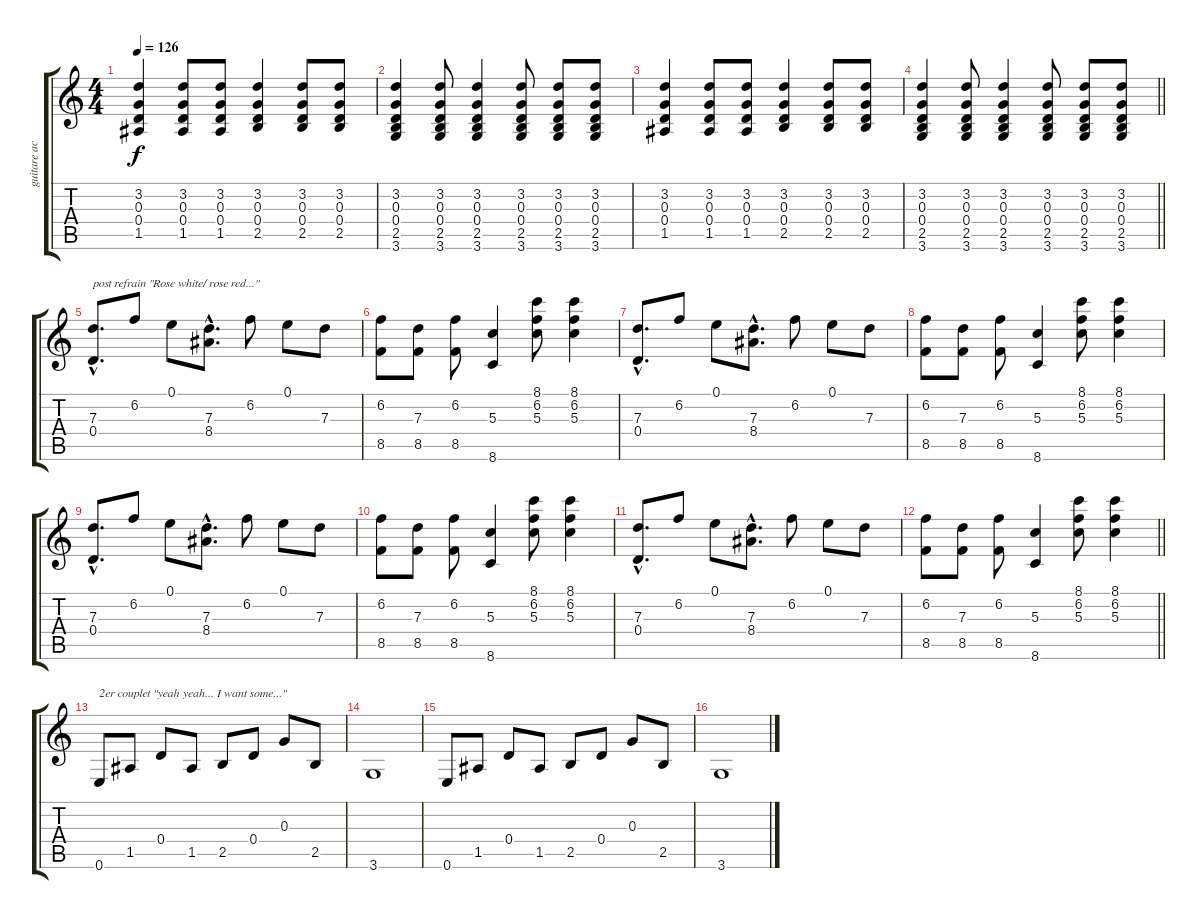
\track ("guitare acoustique Courtney" "guitare ac") {instrument acousticguitarnylon}
\staff {score tabs}
\tuning (E4 B3 G3 D3 A2 E2) {hide}
\ts (4 4)
\tempo 126
\clef g2
\ks c
(3.2 0.3 0.4 1.5).4{dy f} (3.2 0.3 0.4 1.5).8 (3.2 0.3 0.4 1.5).8 (3.2 0.3 0.4 2.5).4 (3.2 0.3 0.4 2.5).8 (3.2 0.3 0.4 2.5).8 |
(3.2 0.3 0.4 2.5 3.6).4 (3.2 0.3 0.4 2.5 3.6).8 (3.2 0.3 0.4 2.5 3.6).4 (3.2 0.3 0.4 2.5 3.6).8 (3.2 0.3 0.4 2.5 3.6).8 (3.2 0.3 0.4 2.5 3.6).8 |
(3.2 0.3 0.4 1.5).4 (3.2 0.3 0.4 1.5).8 (3.2 0.3 0.4 1.5).8 (3.2 0.3 0.4 2.5).4 (3.2 0.3 0.4 2.5).8 (3.2 0.3 0.4 2.5).8 |
\barLineRight lightlight
(3.2 0.3 0.4 2.5 3.6).4 (3.2 0.3 0.4 2.5 3.6).8 (3.2 0.3 0.4 2.5 3.6).4 (3.2 0.3 0.4 2.5 3.6).8 (3.2 0.3 0.4 2.5 3.6).8 (3.2 0.3 0.4 2.5 3.6).8 |
(7.3{hac} 0.4{hac}).8{d txt "post refrain \"Rose white/ rose red...\""} 6.2.8 0.1.8 (7.3{hac} 8.4{hac}).8{d} 6.2.8 0.1.8 7.3.8 |
(6.2 8.5).8 (7.3 8.5).8 (6.2 8.5).8 (5.3 8.6).4 (8.1 6.2 5.3).8 (8.1 6.2 5.3).4 |
(7.3{hac} 0.4{hac}).8{d} 6.2.8 0.1.8 (7.3{hac} 8.4{hac}).8{d} 6.2.8 0.1.8 7.3.8 |
(6.2 8.5).8 (7.3 8.5).8 (6.2 8.5).8 (5.3 8.6).4 (8.1 6.2 5.3).8 (8.1 6.2 5.3).4 |
(7.3{hac} 0.4{hac}).8{d} 6.2.8 0.1.8 (7.3{hac} 8.4{hac}).8{d} 6.2.8 0.1.8 7.3.8 |
(6.2 8.5).8 (7.3 8.5).8 (6.2 8.5).8 (5.3 8.6).4 (8.1 6.2 5.3).8 (8.1 6.2 5.3).4 |
(7.3{hac} 0.4{hac}).8{d} 6.2.8 0.1.8 (7.3{hac} 8.4{hac}).8{d} 6.2.8 0.1.8 7.3.8 |
\barLineRight lightlight
(6.2 8.5).8 (7.3 8.5).8 (6.2 8.5).8 (5.3 8.6).4 (8.1 6.2 5.3).8 (8.1 6.2 5.3).4 |
0.6.8{txt "2er couplet \"yeah yeah... I want some...\""} 1.5.8 0.4.8 1.5.8 2.5.8 0.4.8 0.3.8 2.5.8 |
3.6.1 |
0.6.8 1.5.8 0.4.8 1.5.8 2.5.8 0.4.8 0.3.8 2.5.8 |
3.6.1
